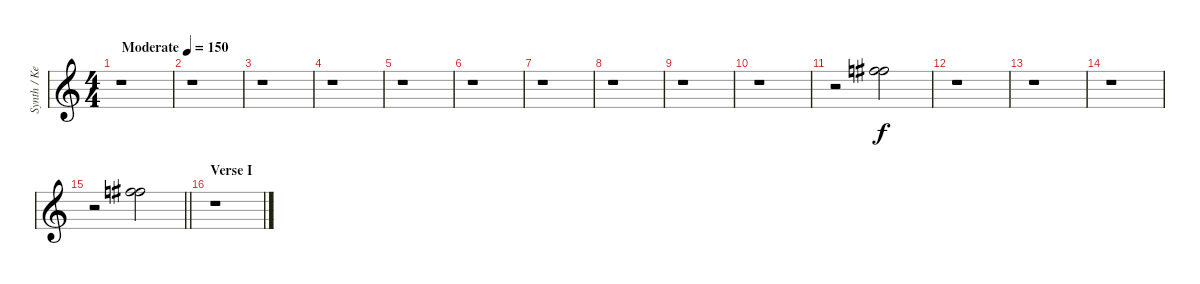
\track ("Synth / Keyboard" "Synth / Ke") {instrument distortionguitar}
\staff {score}
\tuning (C4 G3 Eb3 Bb2 F2 C2) {hide}
\ts (4 4)
\tempo (150 "Moderate")
\clef g2
\ks c
r.1{dy f instrument distortionguitar} |
r.1 |
r.1 |
r.1 |
r.1 |
r.1 |
r.1 |
r.1 |
r.1 |
r.1 |
r.2{balance 0} (6.1 10.2).2 |
r.1 |
r.1 |
r.1 |
\barLineRight lightlight
r.2 (6.1 10.2).2 |
\section ("" "Verse I")
r.1
